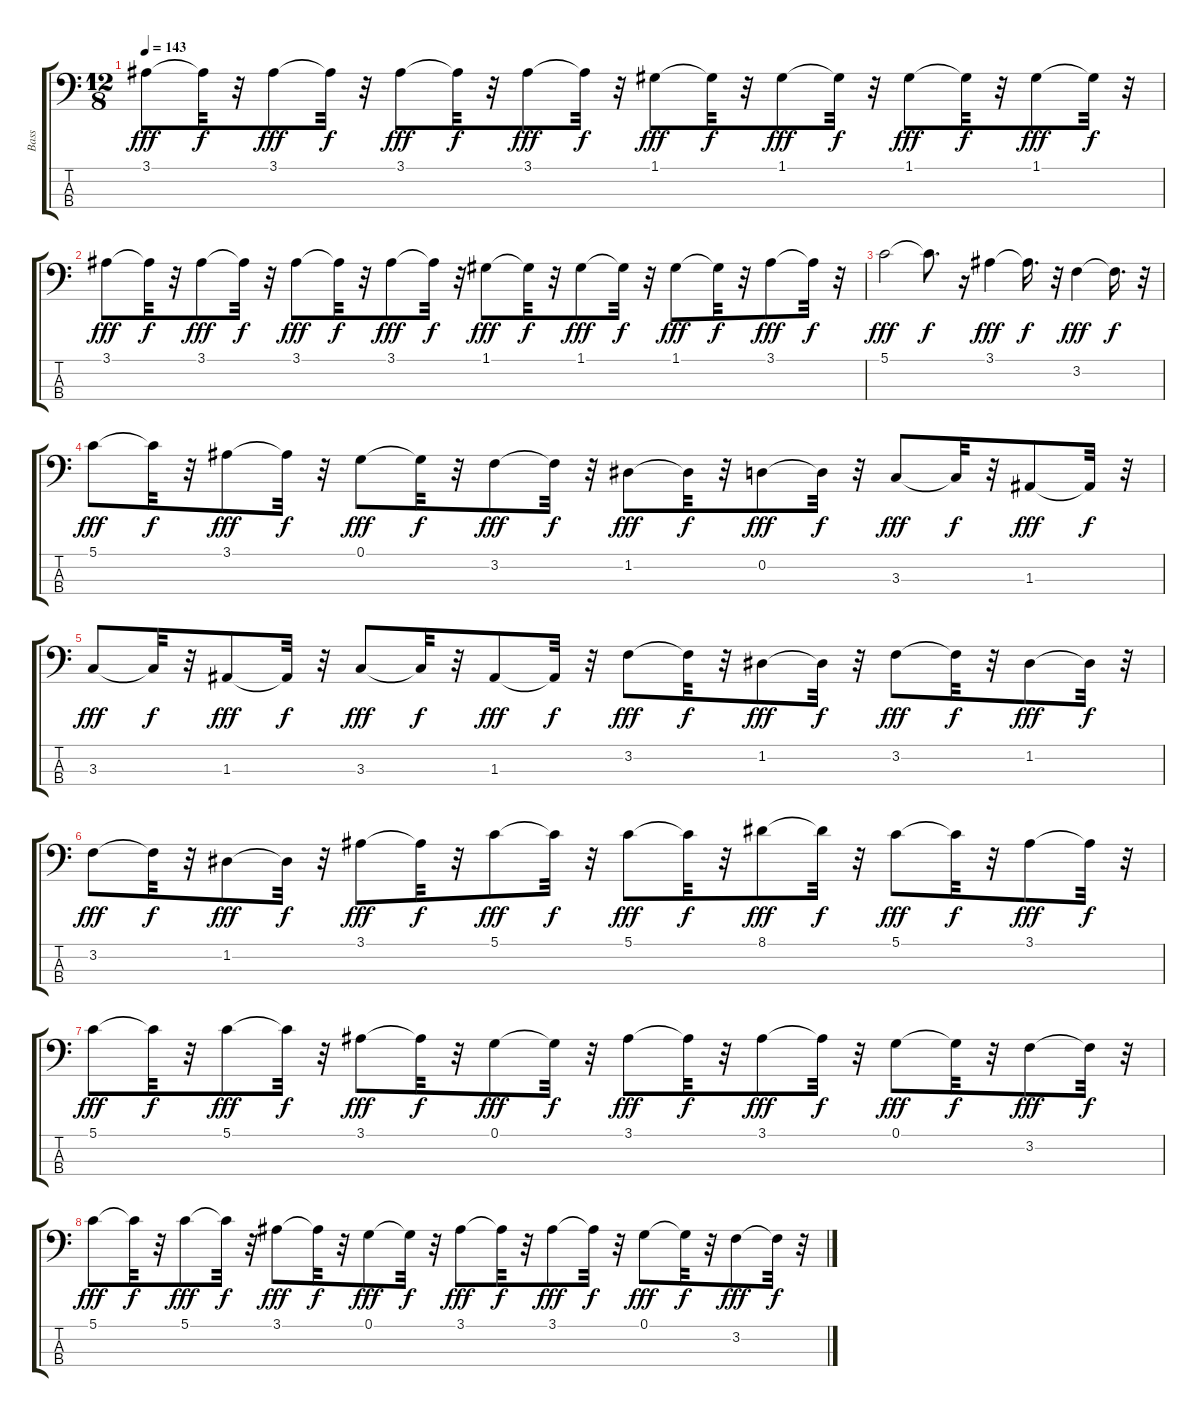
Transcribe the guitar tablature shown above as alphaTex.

\track ("Bass" "Bass") {instrument electricbassfinger}
\staff {score tabs}
\tuning (G2 D2 A1 E1) {hide}
\ts (12 8)
\tempo 143
\clef f4
\ks c
3.1.8{dy fff} 3.1{t}.32{dy f} r.32 3.1.8{dy fff} 3.1{t}.32{dy f} r.32 3.1.8{dy fff} 3.1{t}.32{dy f} r.32 3.1.8{dy fff} 3.1{t}.32{dy f} r.32 1.1.8{dy fff} 1.1{t}.32{dy f} r.32 1.1.8{dy fff} 1.1{t}.32{dy f} r.32 1.1.8{dy fff} 1.1{t}.32{dy f} r.32 1.1.8{dy fff} 1.1{t}.32{dy f} r.32 |
3.1.8{dy fff} 3.1{t}.32{dy f} r.32 3.1.8{dy fff} 3.1{t}.32{dy f} r.32 3.1.8{dy fff} 3.1{t}.32{dy f} r.32 3.1.8{dy fff} 3.1{t}.32{dy f} r.32 1.1.8{dy fff} 1.1{t}.32{dy f} r.32 1.1.8{dy fff} 1.1{t}.32{dy f} r.32 1.1.8{dy fff} 1.1{t}.32{dy f} r.32 3.1.8{dy fff} 3.1{t}.32{dy f} r.32 |
5.1.2{dy fff} 5.1{t}.8{d dy f} r.16 3.1.4{dy fff} 3.1{t}.16{d dy f} r.32 3.2.4{dy fff} 3.2{t}.16{d dy f} r.32 |
5.1.8{dy fff} 5.1{t}.32{dy f} r.32 3.1.8{dy fff} 3.1{t}.32{dy f} r.32 0.1.8{dy fff} 0.1{t}.32{dy f} r.32 3.2.8{dy fff} 3.2{t}.32{dy f} r.32 1.2.8{dy fff} 1.2{t}.32{dy f} r.32 0.2.8{dy fff} 0.2{t}.32{dy f} r.32 3.3.8{dy fff} 3.3{t}.32{dy f} r.32 1.3.8{dy fff} 1.3{t}.32{dy f} r.32 |
3.3.8{dy fff} 3.3{t}.32{dy f} r.32 1.3.8{dy fff} 1.3{t}.32{dy f} r.32 3.3.8{dy fff} 3.3{t}.32{dy f} r.32 1.3.8{dy fff} 1.3{t}.32{dy f} r.32 3.2.8{dy fff} 3.2{t}.32{dy f} r.32 1.2.8{dy fff} 1.2{t}.32{dy f} r.32 3.2.8{dy fff} 3.2{t}.32{dy f} r.32 1.2.8{dy fff} 1.2{t}.32{dy f} r.32 |
3.2.8{dy fff} 3.2{t}.32{dy f} r.32 1.2.8{dy fff} 1.2{t}.32{dy f} r.32 3.1.8{dy fff} 3.1{t}.32{dy f} r.32 5.1.8{dy fff} 5.1{t}.32{dy f} r.32 5.1.8{dy fff} 5.1{t}.32{dy f} r.32 8.1.8{dy fff} 8.1{t}.32{dy f} r.32 5.1.8{dy fff} 5.1{t}.32{dy f} r.32 3.1.8{dy fff} 3.1{t}.32{dy f} r.32 |
5.1.8{dy fff} 5.1{t}.32{dy f} r.32 5.1.8{dy fff} 5.1{t}.32{dy f} r.32 3.1.8{dy fff} 3.1{t}.32{dy f} r.32 0.1.8{dy fff} 0.1{t}.32{dy f} r.32 3.1.8{dy fff} 3.1{t}.32{dy f} r.32 3.1.8{dy fff} 3.1{t}.32{dy f} r.32 0.1.8{dy fff} 0.1{t}.32{dy f} r.32 3.2.8{dy fff} 3.2{t}.32{dy f} r.32 |
5.1.8{dy fff} 5.1{t}.32{dy f} r.32 5.1.8{dy fff} 5.1{t}.32{dy f} r.32 3.1.8{dy fff} 3.1{t}.32{dy f} r.32 0.1.8{dy fff} 0.1{t}.32{dy f} r.32 3.1.8{dy fff} 3.1{t}.32{dy f} r.32 3.1.8{dy fff} 3.1{t}.32{dy f} r.32 0.1.8{dy fff} 0.1{t}.32{dy f} r.32 3.2.8{dy fff} 3.2{t}.32{dy f} r.32
